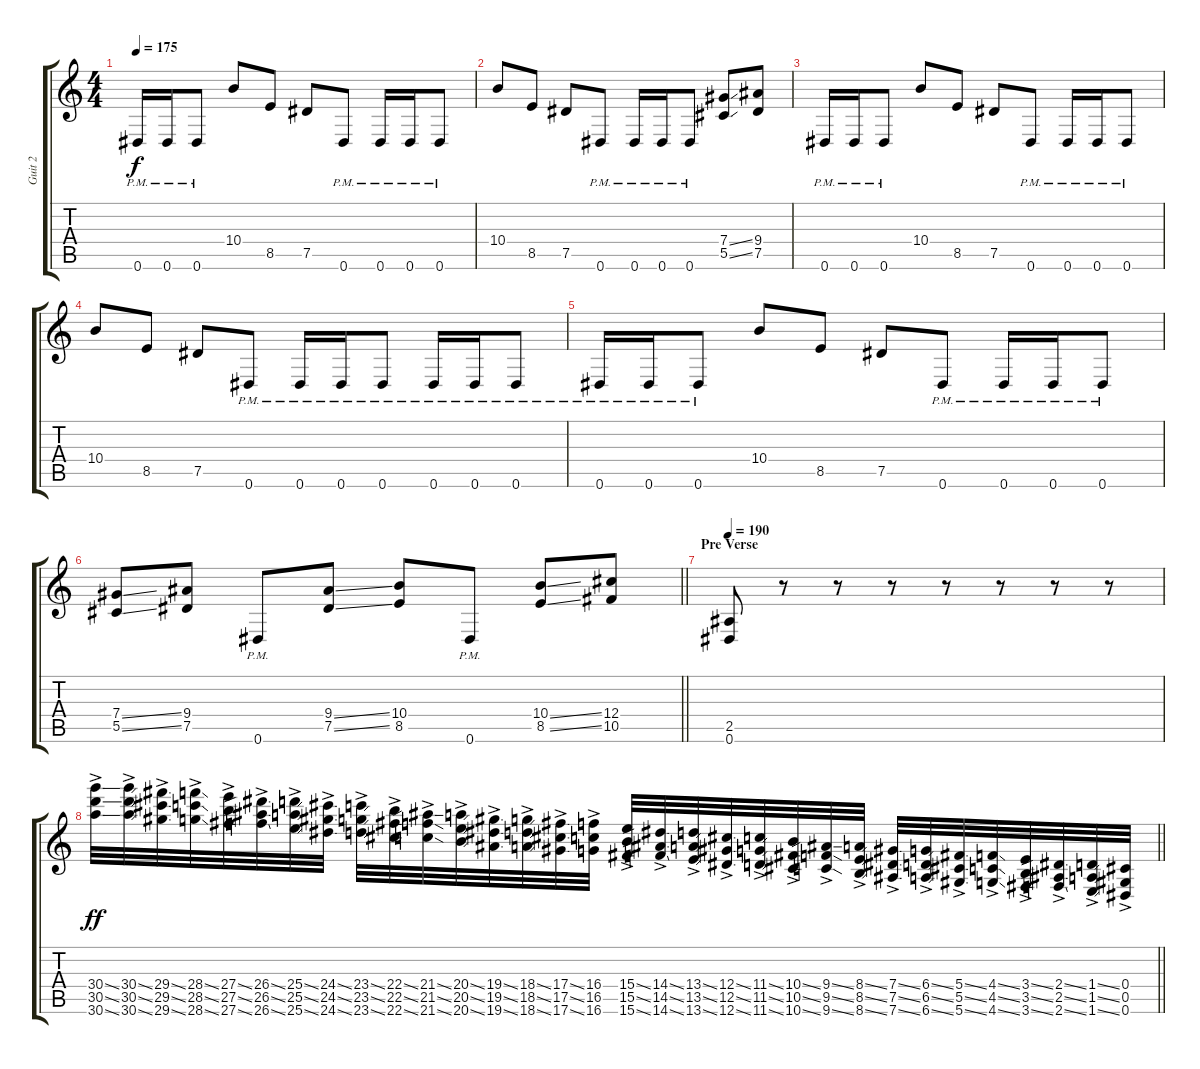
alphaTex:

\track ("Guit 2" "Guit 2") {instrument distortionguitar}
\staff {score tabs}
\tuning (Eb4 Bb3 Gb3 Db3 Ab2 Eb2) {hide}
\ts (4 4)
\tempo 175
\clef g2
\ks c
0.6{pm}.16{dy f} 0.6{pm}.16 0.6{pm}.8 10.4.8 8.5.8 7.5.8 0.6{pm}.8 0.6{pm}.16 0.6{pm}.16 0.6{pm}.8 |
10.4.8 8.5.8 7.5.8 0.6{pm}.8 0.6{pm}.16 0.6{pm}.16 0.6{pm}.8 (7.4{ss} 5.5{ss}).8 (9.4 7.5).8 |
0.6{pm}.16 0.6{pm}.16 0.6{pm}.8 10.4.8 8.5.8 7.5.8 0.6{pm}.8 0.6{pm}.16 0.6{pm}.16 0.6{pm}.8 |
10.4.8 8.5.8 7.5.8 0.6{pm}.8 0.6{pm}.16 0.6{pm}.16 0.6{pm}.8 0.6{pm}.16 0.6{pm}.16 0.6{pm}.8 |
0.6{pm}.16 0.6{pm}.16 0.6{pm}.8 10.4.8 8.5.8 7.5.8 0.6{pm}.8 0.6{pm}.16 0.6{pm}.16 0.6{pm}.8 |
\barLineRight lightlight
(7.4{ss} 5.5{ss}).8 (9.4 7.5).8 0.6{pm}.8 (9.4{ss} 7.5{ss}).8 (10.4 8.5).8 0.6{pm}.8 (10.4{ss} 8.5{ss}).8 (12.4 10.5).8 |
\section ("" "Pre Verse")
\tempo 190
(2.5 0.6).8 r.8 r.8 r.8 r.8 r.8 r.8 r.8 |
\barLineRight lightlight
(30.4{ss ac} 30.5{ss ac} 30.6{ss ac}).32{dy ff} (30.4{ss ac} 30.5{ss ac} 30.6{ss ac}).32 (29.4{ss ac} 29.5{ss ac} 29.6{ss ac}).32 (28.4{ss ac} 28.5{ss ac} 28.6{ss ac}).32 (27.4{ss ac} 27.5{ss ac} 27.6{ss ac}).32 (26.4{ss ac} 26.5{ss ac} 26.6{ss ac}).32 (25.4{ss ac} 25.5{ss ac} 25.6{ss ac}).32 (24.4{ss ac} 24.5{ss ac} 24.6{ss ac}).32 (23.4{ss ac} 23.5{ss ac} 23.6{ss ac}).32 (22.4{ss ac} 22.5{ss ac} 22.6{ss ac}).32 (21.4{ss ac} 21.5{ss ac} 21.6{ss ac}).32 (20.4{ss ac} 20.5{ss ac} 20.6{ss ac}).32 (19.4{ss ac} 19.5{ss ac} 19.6{ss ac}).32 (18.4{ss ac} 18.5{ss ac} 18.6{ss ac}).32 (17.4{ss ac} 17.5{ss ac} 17.6{ss ac}).32 (16.4{ac} 16.5{ac} 16.6{ac}).32 (15.4{ss ac} 15.5{ss ac} 15.6{ss ac}).32 (14.4{ss ac} 14.5{ss ac} 14.6{ss ac}).32 (13.4{ss ac} 13.5{ss ac} 13.6{ss ac}).32 (12.4{ss ac} 12.5{ss ac} 12.6{ss ac}).32 (11.4{ss ac} 11.5{ss ac} 11.6{ss ac}).32 (10.4{ss ac} 10.5{ss ac} 10.6{ss ac}).32 (9.4{ss ac} 9.5{ss ac} 9.6{ss ac}).32 (8.4{ss ac} 8.5{ss ac} 8.6{ss ac}).32 (7.4{ss ac} 7.5{ss ac} 7.6{ss ac}).32 (6.4{ss ac} 6.5{ss ac} 6.6{ss ac}).32 (5.4{ss ac} 5.5{ss ac} 5.6{ss ac}).32 (4.4{ss ac} 4.5{ss ac} 4.6{ss ac}).32 (3.4{ss ac} 3.5{ss ac} 3.6{ss ac}).32 (2.4{ss ac} 2.5{ss ac} 2.6{ss ac}).32 (1.4{ss ac} 1.5{ss ac} 1.6{ss ac}).32 (0.4{ac} 0.5{ac} 0.6{ac}).32
